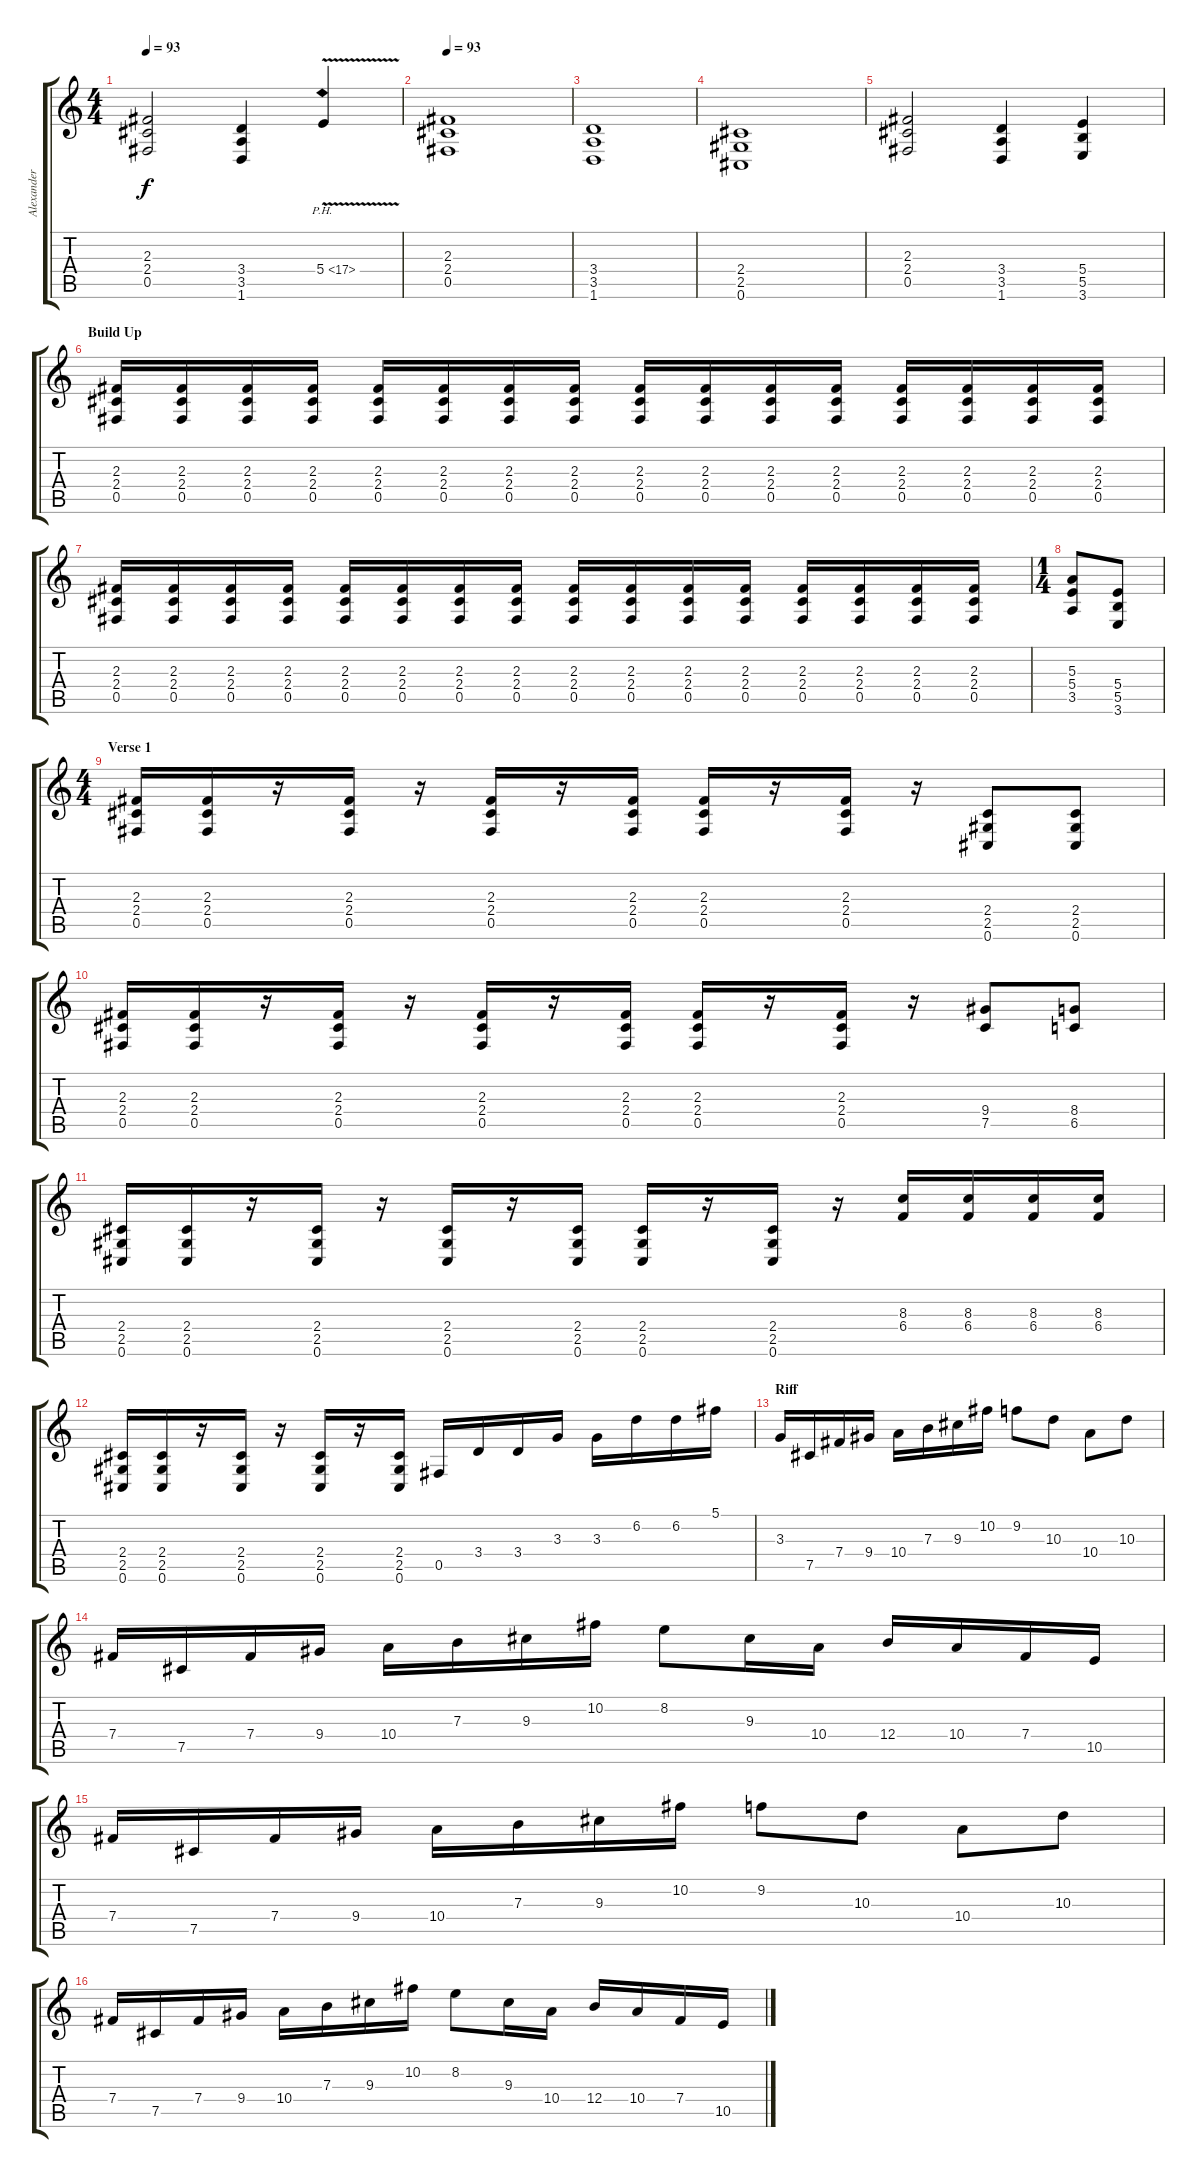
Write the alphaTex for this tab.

\track ("Alexander Kuoppala " "Alexander ") {instrument distortionguitar}
\staff {score tabs}
\tuning (Db4 Ab3 E3 B2 Gb2 Db2) {hide}
\ts (4 4)
\tempo 93
\clef g2
\ks c
(2.3 2.4 0.5).2{dy f} (3.4 3.5 1.6).4 5.4{ph 12 v}.4 |
\tempo 93
(2.3 2.4 0.5).1{instrument distortionguitar} |
(3.4 3.5 1.6).1 |
(2.4 2.5 0.6).1 |
(2.3 2.4 0.5).2 (3.4 3.5 1.6).4 (5.4 5.5 3.6).4 |
\section ("" "Build Up")
(2.3 2.4 0.5).16{volume 12 instrument distortionguitar} (2.3 2.4 0.5).16 (2.3 2.4 0.5).16 (2.3 2.4 0.5).16 (2.3 2.4 0.5).16{volume 13} (2.3 2.4 0.5).16 (2.3 2.4 0.5).16 (2.3 2.4 0.5).16 (2.3 2.4 0.5).16 (2.3 2.4 0.5).16 (2.3 2.4 0.5).16 (2.3 2.4 0.5).16 (2.3 2.4 0.5).16{volume 14} (2.3 2.4 0.5).16 (2.3 2.4 0.5).16 (2.3 2.4 0.5).16 |
(2.3 2.4 0.5).16{volume 15} (2.3 2.4 0.5).16 (2.3 2.4 0.5).16 (2.3 2.4 0.5).16 (2.3 2.4 0.5).16 (2.3 2.4 0.5).16 (2.3 2.4 0.5).16 (2.3 2.4 0.5).16 (2.3 2.4 0.5).16 (2.3 2.4 0.5).16 (2.3 2.4 0.5).16 (2.3 2.4 0.5).16 (2.3 2.4 0.5).16 (2.3 2.4 0.5).16 (2.3 2.4 0.5).16 (2.3 2.4 0.5).16 |
\ts (1 4)
(5.3 5.4 3.5).8 (5.4 5.5 3.6).8 |
\ts (4 4)
\section ("" "Verse 1")
(2.3 2.4 0.5).16 (2.3 2.4 0.5).16 r.16 (2.3 2.4 0.5).16 r.16 (2.3 2.4 0.5).16 r.16 (2.3 2.4 0.5).16 (2.3 2.4 0.5).16 r.16 (2.3 2.4 0.5).16 r.16 (2.4 2.5 0.6).8 (2.4 2.5 0.6).8 |
(2.3 2.4 0.5).16 (2.3 2.4 0.5).16 r.16 (2.3 2.4 0.5).16 r.16 (2.3 2.4 0.5).16 r.16 (2.3 2.4 0.5).16 (2.3 2.4 0.5).16 r.16 (2.3 2.4 0.5).16 r.16 (9.4 7.5).8 (8.4 6.5).8 |
(2.4 2.5 0.6).16 (2.4 2.5 0.6).16 r.16 (2.4 2.5 0.6).16 r.16 (2.4 2.5 0.6).16 r.16 (2.4 2.5 0.6).16 (2.4 2.5 0.6).16 r.16 (2.4 2.5 0.6).16 r.16 (8.3 6.4).16 (8.3 6.4).16 (8.3 6.4).16 (8.3 6.4).16 |
(2.4 2.5 0.6).16 (2.4 2.5 0.6).16 r.16 (2.4 2.5 0.6).16 r.16 (2.4 2.5 0.6).16 r.16 (2.4 2.5 0.6).16 0.5.16 3.4.16 3.4.16 3.3.16 3.3.16 6.2.16 6.2.16 5.1.16 |
\section ("" "Riff")
3.3.16 7.5.16 7.4.16 9.4.16 10.4.16 7.3.16 9.3.16 10.2.16 9.2.8 10.3.8 10.4.8 10.3.8 |
7.4.16 7.5.16 7.4.16 9.4.16 10.4.16 7.3.16 9.3.16 10.2.16 8.2.8 9.3.16 10.4.16 12.4.16 10.4.16 7.4.16 10.5.16 |
7.4.16 7.5.16 7.4.16 9.4.16 10.4.16 7.3.16 9.3.16 10.2.16 9.2.8 10.3.8 10.4.8 10.3.8 |
7.4.16 7.5.16 7.4.16 9.4.16 10.4.16 7.3.16 9.3.16 10.2.16 8.2.8 9.3.16 10.4.16 12.4.16 10.4.16 7.4.16 10.5.16
